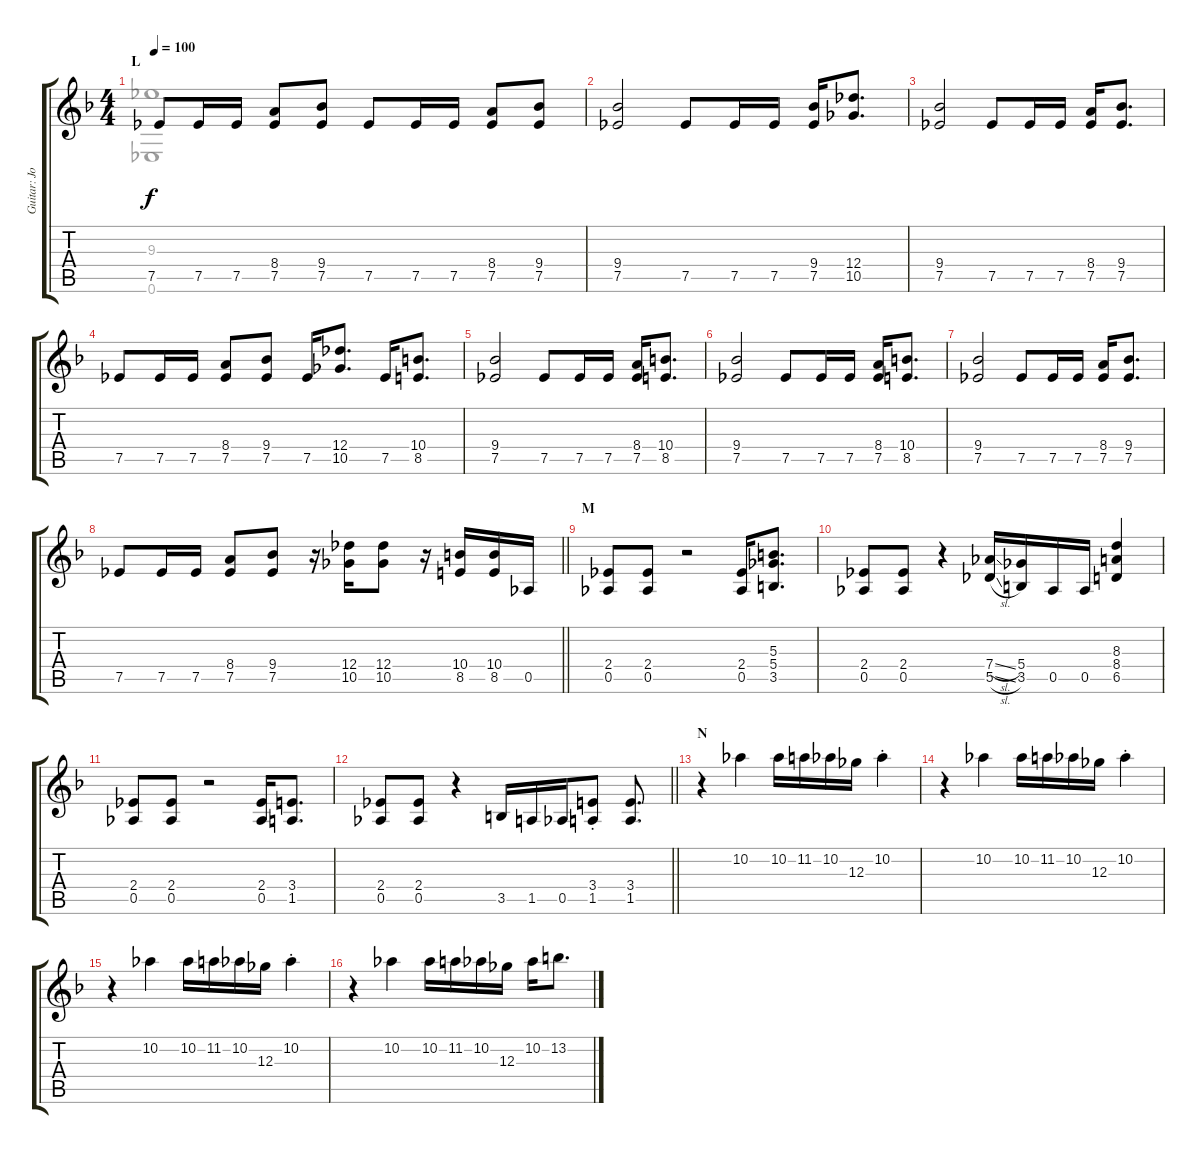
\track ("Guitar: Jon" "Guitar: Jo") {instrument distortionguitar}
\staff {score tabs}
\tuning (Eb4 Bb3 Gb3 Db3 Ab2 Eb2) {hide}
\voice
\ts (4 4)
\section ("" "L")
\tempo 100
\clef g2
\ks f
7.5.8{dy f} 7.5.16 7.5.16 (8.4 7.5).8 (9.4 7.5).8 7.5.8 7.5.16 7.5.16 (8.4 7.5).8 (9.4 7.5).8 |
(9.4 7.5).2 7.5.8 7.5.16 7.5.16 (9.4 7.5).16 (12.4 10.5).8{d} |
(9.4 7.5).2 7.5.8 7.5.16 7.5.16 (8.4 7.5).16 (9.4 7.5).8{d} |
7.5.8 7.5.16 7.5.16 (8.4 7.5).8 (9.4 7.5).8 7.5.16 (12.4 10.5).8{d} 7.5.16 (10.4 8.5).8{d} |
(9.4 7.5).2 7.5.8 7.5.16 7.5.16 (8.4 7.5).16 (10.4 8.5).8{d} |
(9.4 7.5).2 7.5.8 7.5.16 7.5.16 (8.4 7.5).16 (10.4 8.5).8{d} |
(9.4 7.5).2 7.5.8 7.5.16 7.5.16 (8.4 7.5).16 (9.4 7.5).8{d} |
\barLineRight lightlight
7.5.8 7.5.16 7.5.16 (8.4 7.5).8 (9.4 7.5).8 r.16 (12.4 10.5).16 (12.4 10.5).8 r.16 (10.4 8.5).16 (10.4 8.5).16 0.5.16 |
\section ("" "M")
(2.4 0.5).8 (2.4 0.5).8 r.2 (2.4 0.5).16 (5.3 5.4 3.5).8{d} |
(2.4 0.5).8 (2.4 0.5).8 r.4 (7.4{sl} 5.5{sl}).16 (5.4 3.5).16 0.5.16 0.5.16 (8.3 8.4 6.5).4 |
(2.4 0.5).8 (2.4 0.5).8 r.2 (2.4 0.5).16 (3.4 1.5).8{d} |
\barLineRight lightlight
(2.4 0.5).8 (2.4 0.5).8 r.4 3.5.16 1.5.16 0.5.16 (3.4{st} 1.5{st}).8 (3.4 1.5).8{d} |
\section ("" "N")
r.4 10.2.4 10.2.16 11.2.16 10.2.16 12.3.16 10.2{st}.4 |
r.4 10.2.4 10.2.16 11.2.16 10.2.16 12.3.16 10.2{st}.4 |
r.4 10.2.4 10.2.16 11.2.16 10.2.16 12.3.16 10.2{st}.4 |
r.4 10.2.4 10.2.16 11.2.16 10.2.16 12.3.16 10.2.16 13.2.8{d}
\voice
\clef g2
\ottava regular
\simile none
\ks f
(9.3 0.6).1{dy f} |
|
|
|
|
|
|
\barLineRight lightlight
|
|
|
|
\barLineRight lightlight
|
|
|
|
